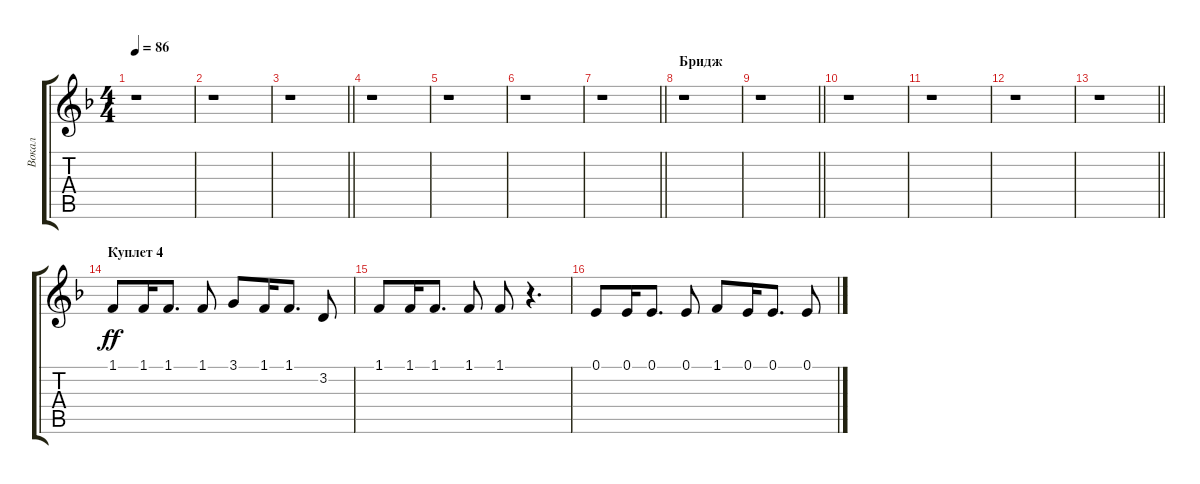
\track ("Вокал" "Вокал") {instrument pad1newage}
\staff {score tabs}
\tuning (E4 B3 G3 D3 A2 E2) {hide}
\ts (4 4)
\tempo 86
\clef g2
\ks f
r.1{dy ff} |
r.1 |
\barLineRight lightlight
r.1 |
r.1 |
r.1 |
r.1 |
\barLineRight lightlight
r.1 |
\section ("" "Бридж")
r.1 |
\barLineRight lightlight
r.1 |
r.1 |
r.1 |
r.1 |
\barLineRight lightlight
r.1 |
\section ("" "Куплет 4")
1.1.8 1.1.16 1.1.8{d} 1.1.8 3.1.8 1.1.16 1.1.8{d} 3.2.8 |
1.1.8 1.1.16 1.1.8{d} 1.1.8 1.1.8 r.4{d} |
0.1.8 0.1.16 0.1.8{d} 0.1.8 1.1.8 0.1.16 0.1.8{d} 0.1.8
